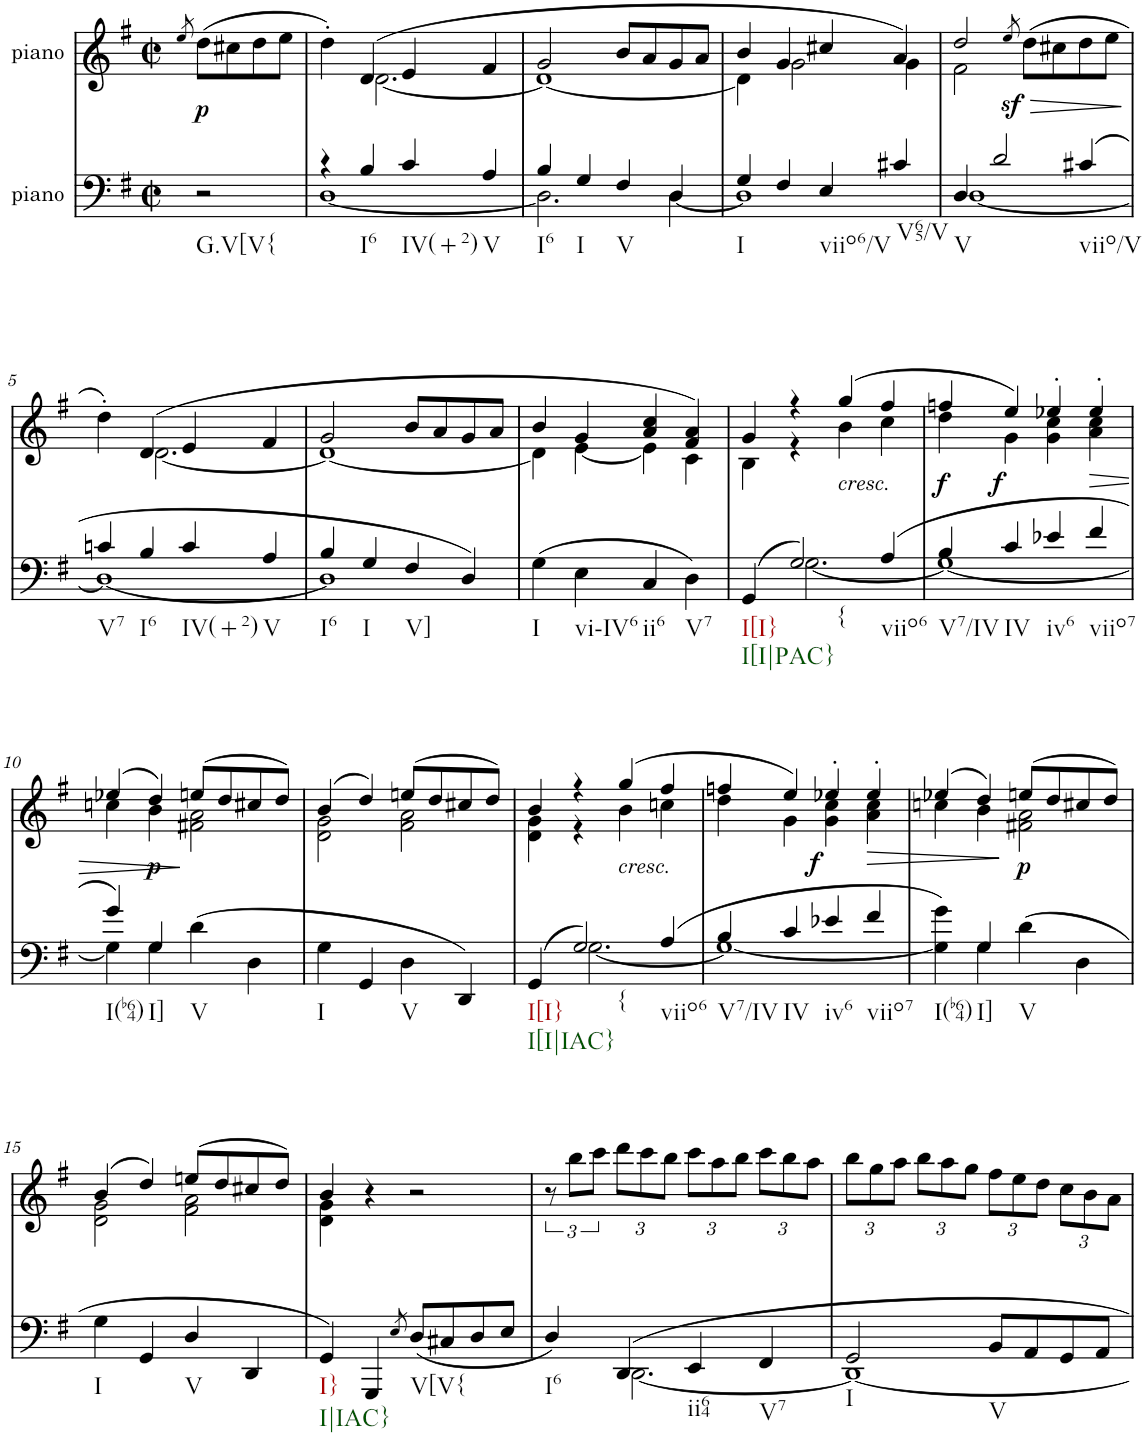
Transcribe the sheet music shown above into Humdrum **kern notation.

**kern	**kern	**text	**dynam
*part2	*part1	*part1	*part1
*staff2	*staff1	*staff1	*staff1
*I"piano	*I"piano	*	*
*I'Pno	*I'Pno	*	*
*clefF4	*clefG2	*	*
*k[f#]	*k[f#]	*	*
*G:	*G:	*	*
*M2/2	*M2/2	*	*
*met(c|)	*met(c|)	*	*
=	=	=	=
.	8qee/	.	.
!LO:TX:b:t=G.V[V{	!	!	!
!	!	!LO:LY:b	!LO:DY:b
2r	(8dd\L	p	p
.	8cc#X\	.	.
.	8dd\	.	.
.	8ee\J	.	.
=1	=1	=1	=1
*^	*^	*	*
4r	[1D	4dd'\)	4ryy	.	.
!LO:TX:b:t=I6	!	!	!	!	!
4B/	.	(4d/	[2.d\	.	.
!LO:TX:b:t=IV(+2)	!	!	!	!	!
4c/	.	4e/	.	.	.
!LO:TX:b:t=V	!	!	!	!	!
4A/	.	4f#/	.	.	.
=2	=2	=2	=2	=2	=2
!LO:TX:b:t=I6	!	!	!	!	!
4B/	2.D\]	2g/	1d_	.	.
!LO:TX:b:t=I	!	!	!	!	!
4G/	.	.	.	.	.
!LO:TX:b:t=V	!	!	!	!	!
4F#/	.	8b/L	.	.	.
.	.	8a/	.	.	.
4D/	[4D\	8g/	.	.	.
.	.	8a/J	.	.	.
=3	=3	=3	=3	=3	=3
!LO:TX:b:t=I	!	!	!	!	!
4G/	1D]	4b/	4d\]	.	.
4F#/	.	4g/	2g\	.	.
!LO:TX:b:t=viio6/V	!	!	!	!	!
4E/	.	4cc#X/	.	.	.
!LO:TX:b:t=V65/V	!	!	!	!	!
4c#X/	.	4a/)	4g\	.	.
=4	=4	=4	=4	=4	=4
!LO:TX:b:t=V	!	!	!	!	!
4D/	[1D	2dd/	2f#\	.	.
2d/	.	.	.	.	.
.	.	8qee/	.	.	.
!	!	!	!	!	!LO:DY:b
.	.	(>8dd\L	2ryy	.	sf
.	.	8cc#X\	.	.	.
!LO:TX:b:t=viio/V	!	!	!	!	!
(4c#X/	.	8dd\	.	.	.
.	.	8ee\J	.	.	.
!!LO:LB:g=z	!!
=5	=5	=5	=5	=5	=5
!LO:TX:b:t=V7	!	!	!	!	!
4cn/	1D_	4dd'>\)	4ryy	.	.
!LO:TX:b:t=I6	!	!	!	!	!
4B/	.	(4d/	[2.d\	.	.
!LO:TX:b:t=IV(+2)	!	!	!	!	!
4c/	.	4e/	.	.	.
!LO:TX:b:t=V	!	!	!	!	!
4A/	.	4f#/	.	.	.
=6	=6	=6	=6	=6	=6
!LO:TX:b:t=I6	!	!	!	!	!
4B/	1D]	2g/	1d_	.	.
!LO:TX:b:t=I	!	!	!	!	!
4G/	.	.	.	.	.
!LO:TX:b:t=V]	!	!	!	!	!
4F#/	.	8b/L	.	.	.
.	.	8a/	.	.	.
4D/)	.	8g/	.	.	.
.	.	8a/J	.	.	.
*v	*v	*	*	*	*
=7	=7	=7	=7	=7
!LO:TX:b:t=I	!	!	!	!
(4G\	4b/	4d\]	.	.
!LO:TX:b:t=vi-IV6	!	!	!	!
4E\	4g/	[4e\	.	.
!LO:TX:b:t=ii6	!	!	!	!
4C/	4a/ 4cc/	4e\]	.	.
!LO:TX:b:t=V7	!	!	!	!
4D\)	4f#/ 4a/)	4c\	.	.
=8	=8	=8	=8	=8
*^	*	*	*	*
!LO:TX:b:t=I[I}	!	!	!	!	!
!LO:TX:b:t=I[I|PAC}	!	!	!	!	!
!	!	!	!	!LO:LY:b	!
(4GG/	4ryy	4g/	4B\	<	.
!LO:TX:b:t={	!	!	!	!	!
2G/)	[2.G\	4r	4r	.	.
!	!	!LO:TX:b:i:t=cresc.	!	!	!
.	.	(4gg/	4b\	.	.
!LO:TX:b:t=viio6	!	!	!	!	!
(4A/	.	4ff#/	4cc\	.	.
=9	=9	=9	=9	=9	=9
!LO:TX:b:t=V7/IV	!	!	!	!	!
!	!	!	!	!	!LO:DY:b
4B/	1G_	4ffn/	4dd\	.	f
!LO:TX:b:t=IV	!	!	!	!	!
!	!	!	!	!LO:LY:b	!LO:DY:b
4c/	.	4ee/)	4g\	f	f
!LO:TX:b:t=iv6	!	!	!	!	!
4e-X/	.	4ee-X'/	4g\ 4cc\	.	.
!LO:TX:b:t=viio7	!	!	!	!	!
!	!	!	!	!	!LO:HP:b
4f#/	.	4ee-'/	4a\ 4cc\	.	>
!!LO:LB:g=z	!!
=10	=10	=10	=10	=10	=10
!LO:TX:b:t=I(b64)	!	!	!	!	!
4g^/)	4G\]	(4ee-X/	4ccn\	.	.
!LO:TX:b:t=I]	!	!	!	!	!
!	!	!	!	!LO:LY:b	!LO:DY:b
4G/	4G\	4dd/)	4b\	p	p
!LO:TX:b:t=V	!	!	!	!	!
(>4d\	2ryy	(8een/L	2f#X\ 2a\	.	]
.	.	8dd/	.	.	.
4D\	.	8cc#X/	.	.	.
.	.	8dd/J)	.	.	.
*v	*v	*	*	*	*
=11	=11	=11	=11	=11
!LO:TX:b:t=I	!	!	!	!
4G\	(4b/	2d\ 2g\	.	.
4GG/	4dd/)	.	.	.
!LO:TX:b:t=V	!	!	!	!
4D\	(8een/L	2f#\ 2a\	.	.
.	8dd/	.	.	.
4DD/)	8cc#X/	.	.	.
.	8dd/J)	.	.	.
=12	=12	=12	=12	=12
*^	*	*	*	*
!LO:TX:b:t=I[I}	!	!	!	!	!
!LO:TX:b:t=I[I|IAC}	!	!	!	!	!
!	!	!	!	!LO:LY:b	!
(4GG/	4ryy	4b/	4d\ 4g\	<	.
!LO:TX:b:t={	!	!	!	!	!
2G/)	[2.G\	4r	4r	.	.
!	!	!LO:TX:b:i:t=cresc.	!	!	!
.	.	(4gg/	4b\	.	.
!LO:TX:b:t=viio6	!	!	!	!	!
(4A/	.	4ff#/	4ccn\	.	.
=13	=13	=13	=13	=13	=13
!LO:TX:b:t=V7/IV	!	!	!	!	!
!	!	!	!	!LO:LY:b	!
4B/	1G_	4ffn/	4dd\	<	.
!LO:TX:b:t=IV	!	!	!	!	!
4c/	.	4ee/)	4g\	.	.
!LO:TX:b:t=iv6	!	!	!	!	!
!	!	!	!	!LO:LY:b	!LO:DY:b
4e-X/	.	4ee-X'/	4g\ 4cc\	f	f
!LO:TX:b:t=viio7	!	!	!	!	!
!	!	!	!	!LO:LY:b	!LO:HP:b
4f#/	.	4ee-'/	4a\ 4cc\	[	>
=14	=14	=14	=14	=14	=14
!LO:TX:b:t=I(b64)	!	!	!	!	!
!	!	!	!	!LO:LY:b	!
4G\] 4g\)	4ryy	(4ee-X/	4ccn\	>	.
!LO:TX:b:t=I]	!	!	!	!	!
!	!	!	!	!LO:LY:b	!
4G\	4G/	4dd/)	4b\	]	.
!LO:TX:b:t=V	!	!	!	!	!
!	!	!	!	!LO:LY:b	!LO:DY:n=1:b
(4d\	2ryy	(8een/L	2f#X\ 2a\	p	] p
.	.	8dd/	.	.	.
4D\	.	8cc#X/	.	.	.
.	.	8dd/J)	.	.	.
*v	*v	*	*	*	*
!!LO:LB:g=z	!!
=15	=15	=15	=15	=15
!LO:TX:b:t=I	!	!	!	!
4G\	(4b/	2d\ 2g\	.	.
4GG/	4dd/)	.	.	.
!LO:TX:b:t=V	!	!	!	!
4D/	(8een/L	2f#\ 2a\	.	.
.	8dd/	.	.	.
4DD/	8cc#X/	.	.	.
.	8dd/J)	.	.	.
=16	=16	=16	=16	=16
!LO:TX:b:t=I}	!	!	!	!
!LO:TX:b:t=I|IAC}	!	!	!	!
4GG/)	4b/	4d\ 4g\	.	.
4GGG/	4r	2.ryy	.	.
8qE/	.	.	.	.
!LO:TX:b:t=V[V{	!	!	!	!
(8D/L	2r	.	.	.
8C#X/	.	.	.	.
8D/	.	.	.	.
8E/J	.	.	.	.
*	*v	*v	*	*
=17	=17	=17	=17
*^	*	*	*
!LO:TX:b:t=I6	!	!	!	!
4D/)	4ryy	12r	.	.
!	!	!	!LO:LY:b	!
.	.	12bb\L	f	.
.	.	12ccc\J	.	.
*	*	*Xbrackettup	*	*
4DD/	[2.DD\	12ddd\L	.	.
.	.	12ccc\	.	.
.	.	12bb\J	.	.
!LO:TX:b:t=ii64	!	!	!	!
4EE/	.	12ccc\L	.	.
.	.	12aa\	.	.
.	.	12bb\J	.	.
!LO:TX:b:t=V7	!	!	!	!
4FF#/	.	12ccc\L	.	.
.	.	12bb\	.	.
.	.	12aa\J	.	.
=18	=18	=18	=18	=18
!LO:TX:b:t=I	!	!	!	!
2GG/	1DD_	12bb\L	.	.
.	.	12gg\	.	.
.	.	12aa\J	.	.
.	.	12bb\L	.	.
.	.	12aa\	.	.
.	.	12gg\J	.	.
!LO:TX:b:t=V	!	!	!	!
8BB/L	.	12ff#\L	.	.
.	.	12ee\	.	.
8AA/	.	.	.	.
.	.	12dd\J	.	.
8GG/	.	12cc\L	.	.
.	.	12b\	.	.
8AA/J	.	.	.	.
.	.	12a\J	.	.
*v	*v	*	*	*
=	=	=	=
*-	*-	*-	*-
